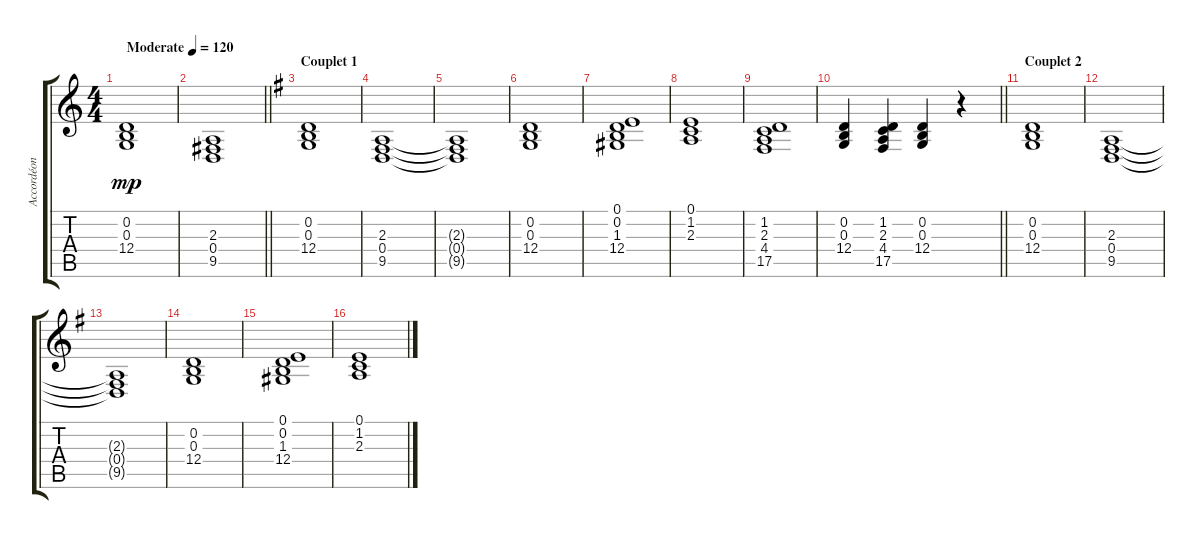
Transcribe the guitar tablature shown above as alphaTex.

\track ("Accordéon" "Accordéon") {instrument accordion}
\staff {score tabs}
\tuning (E4 B3 G3 D3 A2 E2) {hide}
\ts (4 4)
\tempo (120 "Moderate")
\clef g2
\ks c
(0.2 0.3 12.4).1{dy mp instrument accordion} |
\barLineRight lightlight
(2.3 0.4 9.5).1 |
\section ("" "Couplet 1")
\ks g
(0.2 0.3 12.4).1 |
(2.3 0.4 9.5).1 |
(2.3{t} 0.4{t} 9.5{t}).1 |
(0.2 0.3 12.4).1 |
(0.1 0.2 1.3 12.4).1 |
(0.1 1.2 2.3).1 |
(1.2 2.3 4.4 17.5).1 |
\barLineRight lightlight
(0.2 0.3 12.4).4 (1.2 2.3 4.4 17.5).4 (0.2 0.3 12.4).4 r.4 |
\section ("" "Couplet 2")
(0.2 0.3 12.4).1 |
(2.3 0.4 9.5).1 |
(2.3{t} 0.4{t} 9.5{t}).1 |
(0.2 0.3 12.4).1 |
(0.1 0.2 1.3 12.4).1 |
(0.1 1.2 2.3).1
